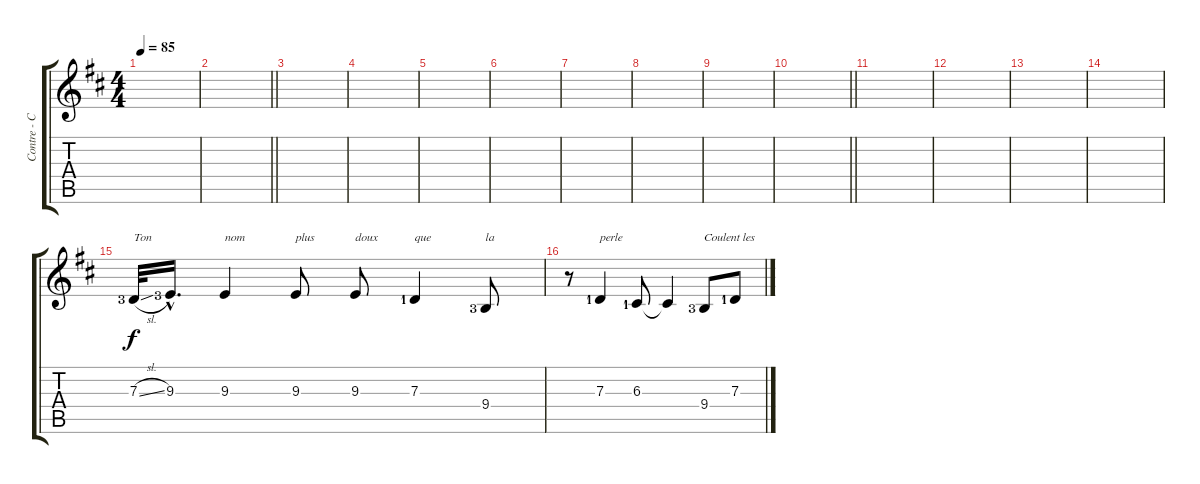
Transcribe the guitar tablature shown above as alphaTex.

\track ("Contre - Chant" "Contre - C") {instrument pad4choir}
\staff {score tabs}
\tuning (E4 B3 G3 D3 A2 E2) {hide}
\ts (4 4)
\tempo 85
\clef g2
\ks bminor
|
\barLineRight lightlight
|
|
|
|
|
|
|
|
\barLineRight lightlight
|
|
|
|
|
7.3{sl lf 4}.32{txt "Ton"} 9.3{hac lf 4}.16{d} 9.3.4{txt "nom"} 9.3.8{txt "plus"} 9.3.8{txt "doux"} 7.3{lf 2}.4{txt "que"} 9.4{lf 4}.8{txt "la"} |
r.8 7.3{lf 2}.4{txt "perle"} 6.3{lf 2}.8 6.3{t}.4 9.4{lf 4}.8{txt "Coulent les"} 7.3{lf 2}.8
